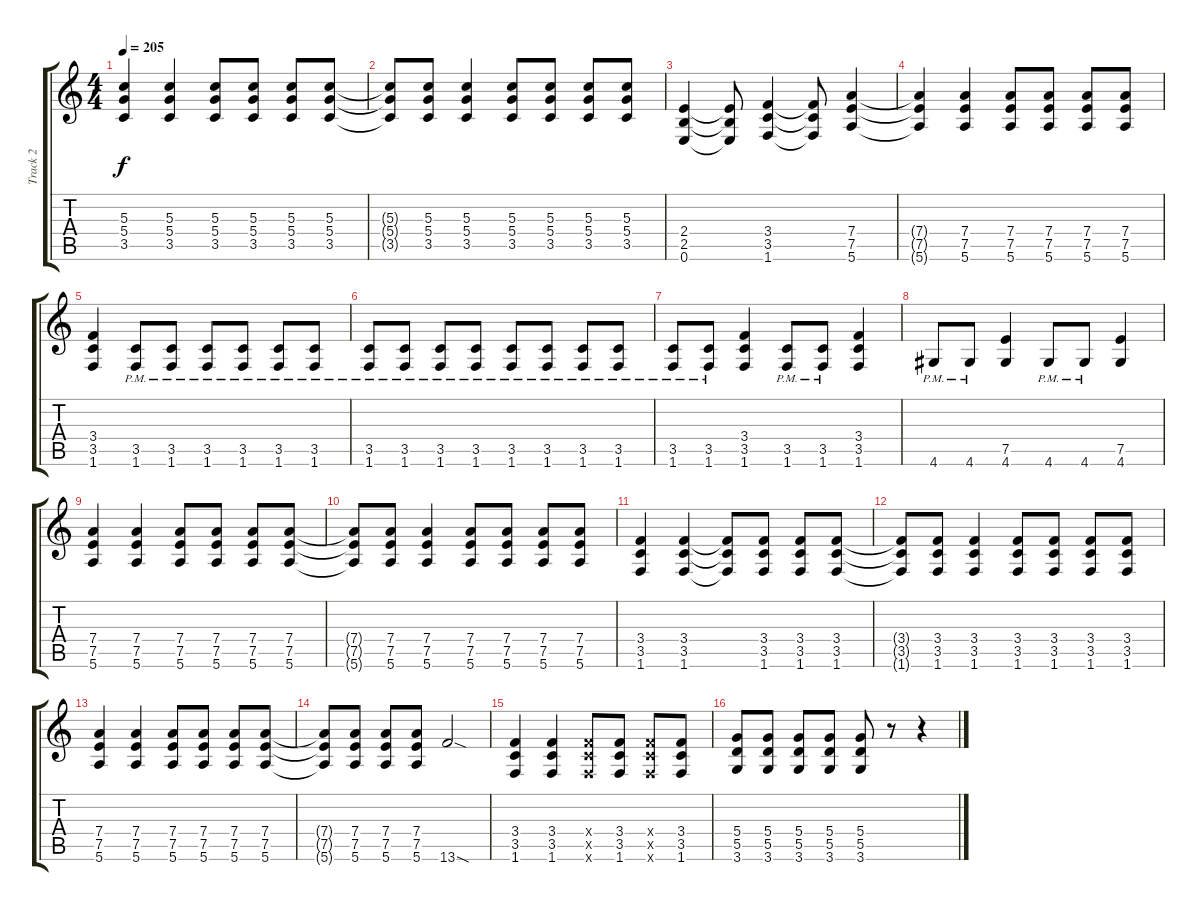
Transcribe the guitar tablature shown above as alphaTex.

\track ("Track 2" "Track 2") {instrument distortionguitar}
\staff {score tabs}
\tuning (E4 B3 G3 D3 A2 E2) {hide}
\ts (4 4)
\tempo 205
\clef g2
\ks c
(5.3 5.4 3.5).4{dy f} (5.3 5.4 3.5).4 (5.3 5.4 3.5).8 (5.3 5.4 3.5).8 (5.3 5.4 3.5).8 (5.3 5.4 3.5).8 |
(5.3{t} 5.4{t} 3.5{t}).8 (5.3 5.4 3.5).8 (5.3 5.4 3.5).4 (5.3 5.4 3.5).8 (5.3 5.4 3.5).8 (5.3 5.4 3.5).8 (5.3 5.4 3.5).8 |
(2.4 2.5 0.6).4 (2.4{t} 2.5{t} 0.6{t}).8 (3.4 3.5 1.6).4 (3.4{t} 3.5{t} 1.6{t}).8 (7.4 7.5 5.6).4 |
(7.4{t} 7.5{t} 5.6{t}).4 (7.4 7.5 5.6).4 (7.4 7.5 5.6).8 (7.4 7.5 5.6).8 (7.4 7.5 5.6).8 (7.4 7.5 5.6).8 |
(3.4 3.5 1.6).4 (3.5{pm} 1.6{pm}).8 (3.5{pm} 1.6{pm}).8 (3.5{pm} 1.6{pm}).8 (3.5{pm} 1.6{pm}).8 (3.5{pm} 1.6{pm}).8 (3.5{pm} 1.6{pm}).8 |
(3.5{pm} 1.6{pm}).8 (3.5{pm} 1.6{pm}).8 (3.5{pm} 1.6{pm}).8 (3.5{pm} 1.6{pm}).8 (3.5{pm} 1.6{pm}).8 (3.5{pm} 1.6{pm}).8 (3.5{pm} 1.6{pm}).8 (3.5{pm} 1.6{pm}).8 |
(3.5{pm} 1.6{pm}).8 (3.5{pm} 1.6{pm}).8 (3.4 3.5 1.6).4 (3.5{pm} 1.6{pm}).8 (3.5{pm} 1.6{pm}).8 (3.4 3.5 1.6).4 |
4.6{pm}.8 4.6{pm}.8 (7.5 4.6).4 4.6{pm}.8 4.6{pm}.8 (7.5 4.6).4 |
(7.4 7.5 5.6).4 (7.4 7.5 5.6).4 (7.4 7.5 5.6).8 (7.4 7.5 5.6).8 (7.4 7.5 5.6).8 (7.4 7.5 5.6).8 |
(7.4{t} 7.5{t} 5.6{t}).8 (7.4 7.5 5.6).8 (7.4 7.5 5.6).4 (7.4 7.5 5.6).8 (7.4 7.5 5.6).8 (7.4 7.5 5.6).8 (7.4 7.5 5.6).8 |
(3.4 3.5 1.6).4 (3.4 3.5 1.6).4 (3.4{t} 3.5{t} 1.6{t}).8 (3.4 3.5 1.6).8 (3.4 3.5 1.6).8 (3.4 3.5 1.6).8 |
(3.4{t} 3.5{t} 1.6{t}).8 (3.4 3.5 1.6).8 (3.4 3.5 1.6).4 (3.4 3.5 1.6).8 (3.4 3.5 1.6).8 (3.4 3.5 1.6).8 (3.4 3.5 1.6).8 |
(7.4 7.5 5.6).4 (7.4 7.5 5.6).4 (7.4 7.5 5.6).8 (7.4 7.5 5.6).8 (7.4 7.5 5.6).8 (7.4 7.5 5.6).8 |
(7.4{t} 7.5{t} 5.6{t}).8 (7.4 7.5 5.6).8 (7.4 7.5 5.6).8 (7.4 7.5 5.6).8 13.6{sod}.2 |
(3.4 3.5 1.6).4 (3.4 3.5 1.6).4 (3.4{x} 3.5{x} 1.6{x}).8 (3.4 3.5 1.6).8 (3.4{x} 3.5{x} 1.6{x}).8 (3.4 3.5 1.6).8 |
(5.4 5.5 3.6).8 (5.4 5.5 3.6).8 (5.4 5.5 3.6).8 (5.4 5.5 3.6).8 (5.4 5.5 3.6).8 r.8 r.4
